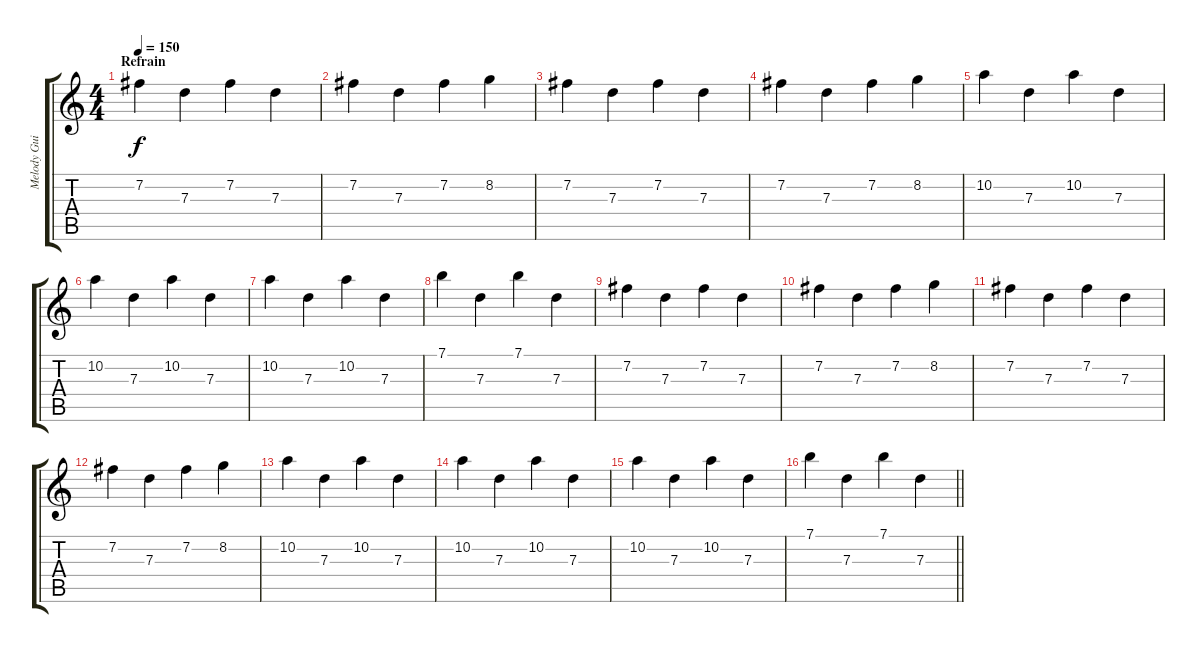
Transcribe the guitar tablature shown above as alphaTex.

\track ("Melody Guitar" "Melody Gui") {instrument overdrivenguitar}
\staff {score tabs}
\tuning (E4 B3 G3 D3 A2 E2) {hide}
\ts (4 4)
\section ("" "Refrain")
\tempo 150
\clef g2
\ks c
7.2.4{dy f} 7.3.4 7.2.4 7.3.4 |
7.2.4 7.3.4 7.2.4 8.2.4 |
7.2.4 7.3.4 7.2.4 7.3.4 |
7.2.4 7.3.4 7.2.4 8.2.4 |
10.2.4 7.3.4 10.2.4 7.3.4 |
10.2.4 7.3.4 10.2.4 7.3.4 |
10.2.4 7.3.4 10.2.4 7.3.4 |
7.1.4 7.3.4 7.1.4 7.3.4 |
7.2.4 7.3.4 7.2.4 7.3.4 |
7.2.4 7.3.4 7.2.4 8.2.4 |
7.2.4 7.3.4 7.2.4 7.3.4 |
7.2.4 7.3.4 7.2.4 8.2.4 |
10.2.4 7.3.4 10.2.4 7.3.4 |
10.2.4 7.3.4 10.2.4 7.3.4 |
10.2.4 7.3.4 10.2.4 7.3.4 |
\barLineRight lightlight
7.1.4 7.3.4 7.1.4 7.3.4
